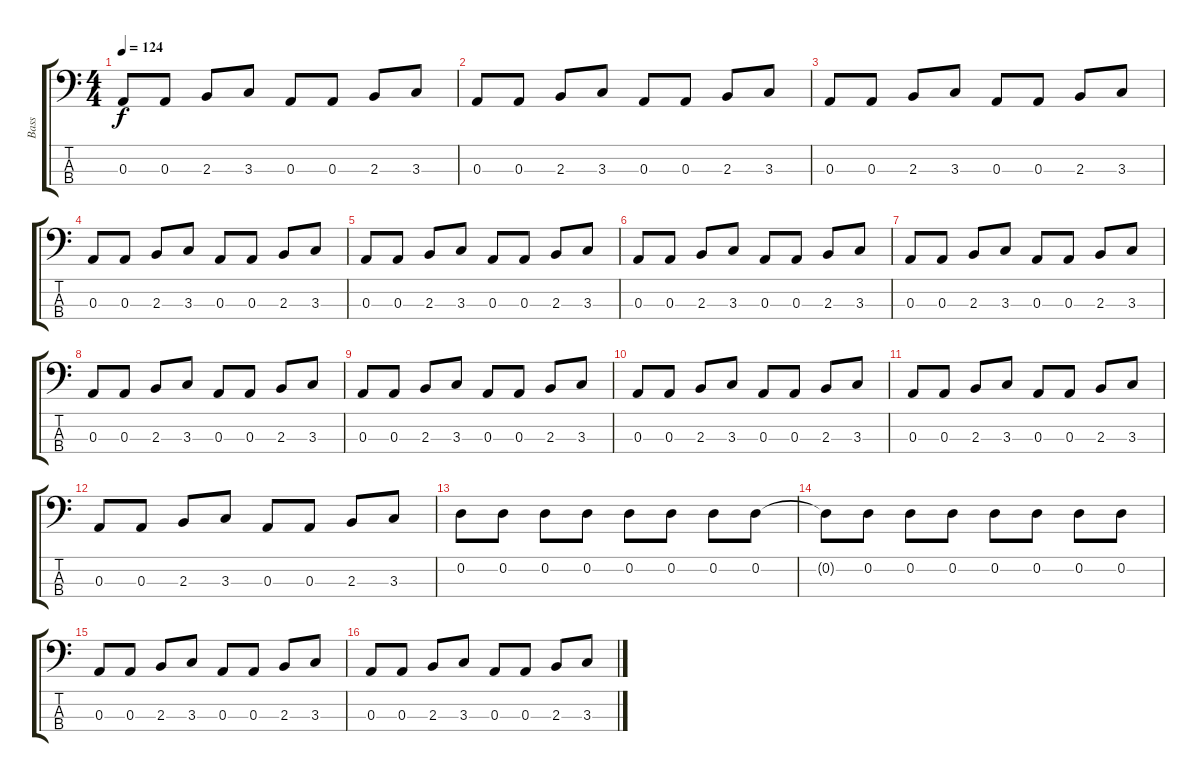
\track ("Bass" "Bass") {instrument electricbasspick}
\staff {score tabs}
\tuning (G2 D2 A1 E1) {hide}
\ts (4 4)
\tempo 124
\clef f4
\ks c
0.3.8{dy f instrument electricbasspick} 0.3.8 2.3.8 3.3.8 0.3.8 0.3.8 2.3.8 3.3.8 |
0.3.8 0.3.8 2.3.8 3.3.8 0.3.8 0.3.8 2.3.8 3.3.8 |
0.3.8 0.3.8 2.3.8 3.3.8 0.3.8 0.3.8 2.3.8 3.3.8 |
0.3.8 0.3.8 2.3.8 3.3.8 0.3.8 0.3.8 2.3.8 3.3.8 |
0.3.8 0.3.8 2.3.8 3.3.8 0.3.8 0.3.8 2.3.8 3.3.8 |
0.3.8 0.3.8 2.3.8 3.3.8 0.3.8 0.3.8 2.3.8 3.3.8 |
0.3.8 0.3.8 2.3.8 3.3.8 0.3.8 0.3.8 2.3.8 3.3.8 |
0.3.8 0.3.8 2.3.8 3.3.8 0.3.8 0.3.8 2.3.8 3.3.8 |
0.3.8 0.3.8 2.3.8 3.3.8 0.3.8 0.3.8 2.3.8 3.3.8 |
0.3.8 0.3.8 2.3.8 3.3.8 0.3.8 0.3.8 2.3.8 3.3.8 |
0.3.8 0.3.8 2.3.8 3.3.8 0.3.8 0.3.8 2.3.8 3.3.8 |
0.3.8 0.3.8 2.3.8 3.3.8 0.3.8 0.3.8 2.3.8 3.3.8 |
0.2.8 0.2.8 0.2.8 0.2.8 0.2.8 0.2.8 0.2.8 0.2.8 |
0.2{t}.8 0.2.8 0.2.8 0.2.8 0.2.8 0.2.8 0.2.8 0.2.8 |
0.3.8 0.3.8 2.3.8 3.3.8 0.3.8 0.3.8 2.3.8 3.3.8 |
0.3.8 0.3.8 2.3.8 3.3.8 0.3.8 0.3.8 2.3.8 3.3.8
